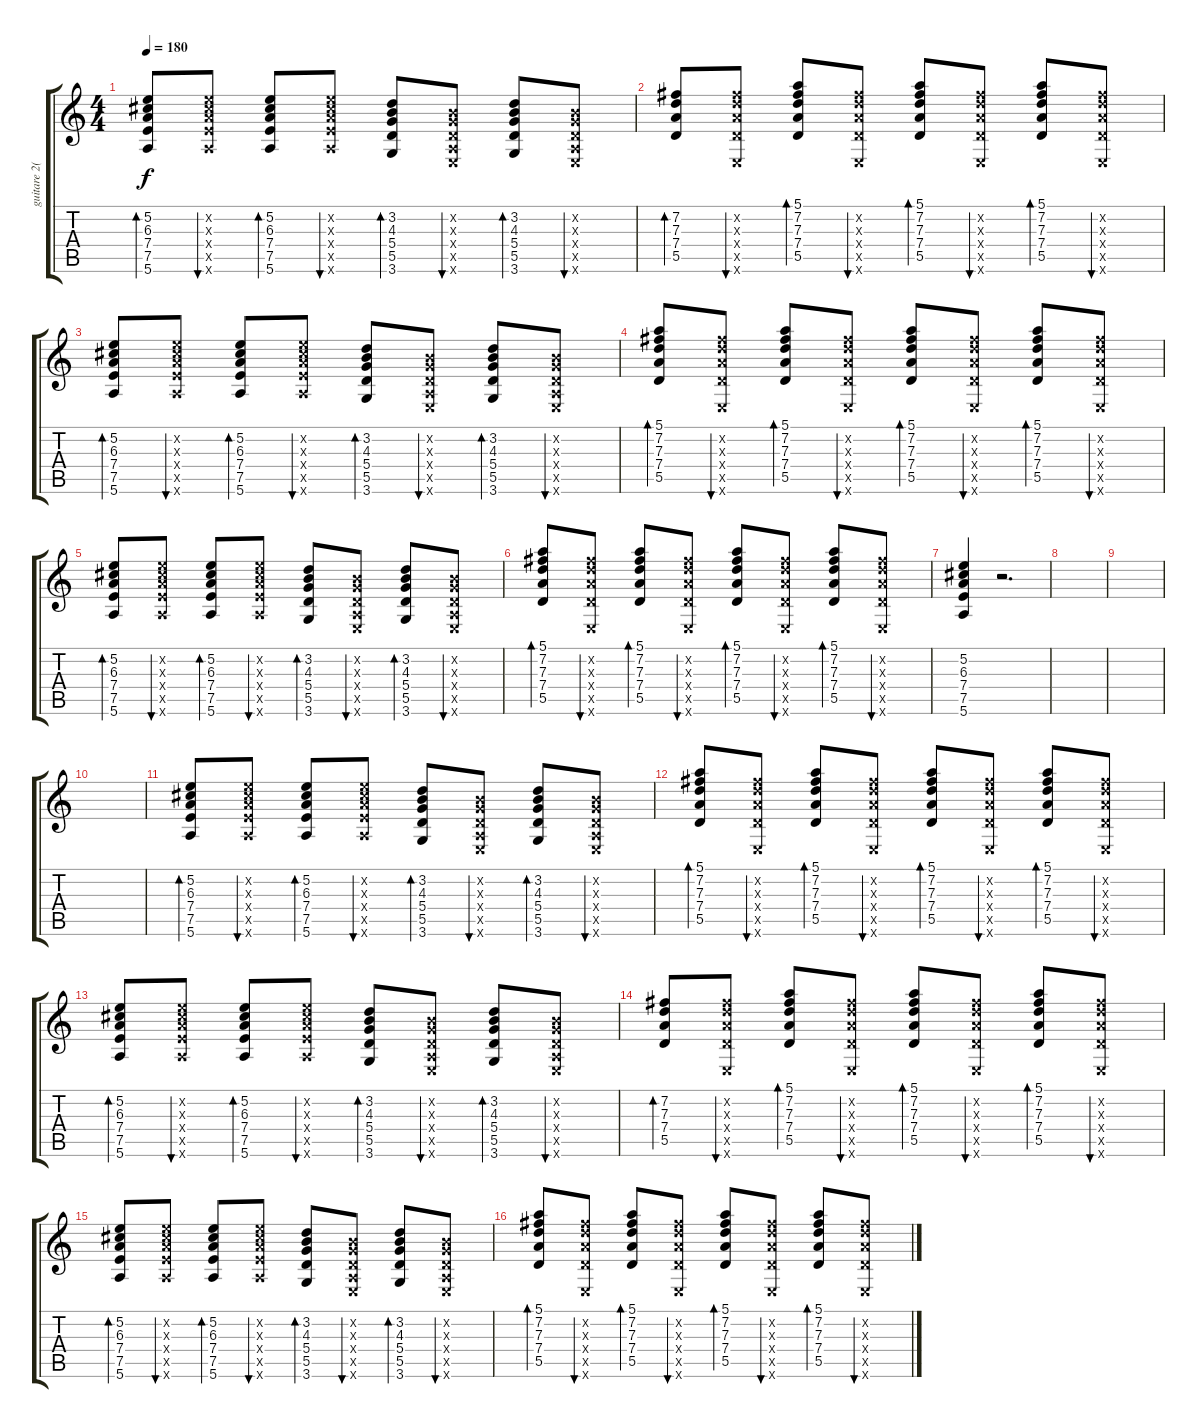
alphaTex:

\track ("guitare 2(lint)" "guitare 2(") {instrument electricguitarclean}
\staff {score tabs}
\tuning (E4 B3 G3 D3 A2 E2) {hide}
\ts (4 4)
\tempo 180
\clef g2
\ks c
(5.2 6.3 7.4 7.5 5.6).8{bd 60 dy f} (5.2{x} 6.3{x} 7.4{x} 7.5{x} 5.6{x}).8{bu 60} (5.2 6.3 7.4 7.5 5.6).8{bd 60} (5.2{x} 6.3{x} 7.4{x} 7.5{x} 5.6{x}).8{bu 60} (3.2 4.3 5.4 5.5 3.6).8{bd 60} (0.2{x} 0.3{x} 0.4{x} 0.5{x} 0.6{x}).8{bu 60} (3.2 4.3 5.4 5.5 3.6).8{bd 60} (0.2{x} 0.3{x} 0.4{x} 0.5{x} 0.6{x}).8{bu 60} |
(7.2 7.3 7.4 5.5).8{bd 60} (7.2{x} 7.3{x} 7.4{x} 5.5{x} 0.6{x}).8{bu 60} (5.1 7.2 7.3 7.4 5.5).8{bd 60} (7.2{x} 7.3{x} 7.4{x} 5.5{x} 0.6{x}).8{bu 60} (5.1 7.2 7.3 7.4 5.5).8{bd 60} (7.2{x} 7.3{x} 7.4{x} 5.5{x} 0.6{x}).8{bu 60} (5.1 7.2 7.3 7.4 5.5).8{bd 60} (7.2{x} 7.3{x} 7.4{x} 5.5{x} 0.6{x}).8{bu 60} |
(5.2 6.3 7.4 7.5 5.6).8{bd 60} (5.2{x} 6.3{x} 7.4{x} 7.5{x} 5.6{x}).8{bu 60} (5.2 6.3 7.4 7.5 5.6).8{bd 60} (5.2{x} 6.3{x} 7.4{x} 7.5{x} 5.6{x}).8{bu 60} (3.2 4.3 5.4 5.5 3.6).8{bd 60} (0.2{x} 0.3{x} 0.4{x} 0.5{x} 0.6{x}).8{bu 60} (3.2 4.3 5.4 5.5 3.6).8{bd 60} (0.2{x} 0.3{x} 0.4{x} 0.5{x} 0.6{x}).8{bu 60} |
(5.1 7.2 7.3 7.4 5.5).8{bd 60} (7.2{x} 7.3{x} 7.4{x} 5.5{x} 0.6{x}).8{bu 60} (5.1 7.2 7.3 7.4 5.5).8{bd 60} (7.2{x} 7.3{x} 7.4{x} 5.5{x} 0.6{x}).8{bu 60} (5.1 7.2 7.3 7.4 5.5).8{bd 60} (7.2{x} 7.3{x} 7.4{x} 5.5{x} 0.6{x}).8{bu 60} (5.1 7.2 7.3 7.4 5.5).8{bd 60} (7.2{x} 7.3{x} 7.4{x} 5.5{x} 0.6{x}).8{bu 60} |
(5.2 6.3 7.4 7.5 5.6).8{bd 60} (5.2{x} 6.3{x} 7.4{x} 7.5{x} 5.6{x}).8{bu 60} (5.2 6.3 7.4 7.5 5.6).8{bd 60} (5.2{x} 6.3{x} 7.4{x} 7.5{x} 5.6{x}).8{bu 60} (3.2 4.3 5.4 5.5 3.6).8{bd 60} (0.2{x} 0.3{x} 0.4{x} 0.5{x} 0.6{x}).8{bu 60} (3.2 4.3 5.4 5.5 3.6).8{bd 60} (0.2{x} 0.3{x} 0.4{x} 0.5{x} 0.6{x}).8{bu 60} |
(5.1 7.2 7.3 7.4 5.5).8{bd 60} (7.2{x} 7.3{x} 7.4{x} 5.5{x} 0.6{x}).8{bu 60} (5.1 7.2 7.3 7.4 5.5).8{bd 60} (7.2{x} 7.3{x} 7.4{x} 5.5{x} 0.6{x}).8{bu 60} (5.1 7.2 7.3 7.4 5.5).8{bd 60} (7.2{x} 7.3{x} 7.4{x} 5.5{x} 0.6{x}).8{bu 60} (5.1 7.2 7.3 7.4 5.5).8{bd 60} (7.2{x} 7.3{x} 7.4{x} 5.5{x} 0.6{x}).8{bu 60} |
(5.2 6.3 7.4 7.5 5.6).4 r.2{d} |
|
|
|
(5.2 6.3 7.4 7.5 5.6).8{bd 60} (5.2{x} 6.3{x} 7.4{x} 7.5{x} 5.6{x}).8{bu 60} (5.2 6.3 7.4 7.5 5.6).8{bd 60} (5.2{x} 6.3{x} 7.4{x} 7.5{x} 5.6{x}).8{bu 60} (3.2 4.3 5.4 5.5 3.6).8{bd 60} (0.2{x} 0.3{x} 0.4{x} 0.5{x} 0.6{x}).8{bu 60} (3.2 4.3 5.4 5.5 3.6).8{bd 60} (0.2{x} 0.3{x} 0.4{x} 0.5{x} 0.6{x}).8{bu 60} |
(5.1 7.2 7.3 7.4 5.5).8{bd 60} (7.2{x} 7.3{x} 7.4{x} 5.5{x} 0.6{x}).8{bu 60} (5.1 7.2 7.3 7.4 5.5).8{bd 60} (7.2{x} 7.3{x} 7.4{x} 5.5{x} 0.6{x}).8{bu 60} (5.1 7.2 7.3 7.4 5.5).8{bd 60} (7.2{x} 7.3{x} 7.4{x} 5.5{x} 0.6{x}).8{bu 60} (5.1 7.2 7.3 7.4 5.5).8{bd 60} (7.2{x} 7.3{x} 7.4{x} 5.5{x} 0.6{x}).8{bu 60} |
(5.2 6.3 7.4 7.5 5.6).8{bd 60} (5.2{x} 6.3{x} 7.4{x} 7.5{x} 5.6{x}).8{bu 60} (5.2 6.3 7.4 7.5 5.6).8{bd 60} (5.2{x} 6.3{x} 7.4{x} 7.5{x} 5.6{x}).8{bu 60} (3.2 4.3 5.4 5.5 3.6).8{bd 60} (0.2{x} 0.3{x} 0.4{x} 0.5{x} 0.6{x}).8{bu 60} (3.2 4.3 5.4 5.5 3.6).8{bd 60} (0.2{x} 0.3{x} 0.4{x} 0.5{x} 0.6{x}).8{bu 60} |
(7.2 7.3 7.4 5.5).8{bd 60} (7.2{x} 7.3{x} 7.4{x} 5.5{x} 0.6{x}).8{bu 60} (5.1 7.2 7.3 7.4 5.5).8{bd 60} (7.2{x} 7.3{x} 7.4{x} 5.5{x} 0.6{x}).8{bu 60} (5.1 7.2 7.3 7.4 5.5).8{bd 60} (7.2{x} 7.3{x} 7.4{x} 5.5{x} 0.6{x}).8{bu 60} (5.1 7.2 7.3 7.4 5.5).8{bd 60} (7.2{x} 7.3{x} 7.4{x} 5.5{x} 0.6{x}).8{bu 60} |
(5.2 6.3 7.4 7.5 5.6).8{bd 60} (5.2{x} 6.3{x} 7.4{x} 7.5{x} 5.6{x}).8{bu 60} (5.2 6.3 7.4 7.5 5.6).8{bd 60} (5.2{x} 6.3{x} 7.4{x} 7.5{x} 5.6{x}).8{bu 60} (3.2 4.3 5.4 5.5 3.6).8{bd 60} (0.2{x} 0.3{x} 0.4{x} 0.5{x} 0.6{x}).8{bu 60} (3.2 4.3 5.4 5.5 3.6).8{bd 60} (0.2{x} 0.3{x} 0.4{x} 0.5{x} 0.6{x}).8{bu 60} |
(5.1 7.2 7.3 7.4 5.5).8{bd 60} (7.2{x} 7.3{x} 7.4{x} 5.5{x} 0.6{x}).8{bu 60} (5.1 7.2 7.3 7.4 5.5).8{bd 60} (7.2{x} 7.3{x} 7.4{x} 5.5{x} 0.6{x}).8{bu 60} (5.1 7.2 7.3 7.4 5.5).8{bd 60} (7.2{x} 7.3{x} 7.4{x} 5.5{x} 0.6{x}).8{bu 60} (5.1 7.2 7.3 7.4 5.5).8{bd 60} (7.2{x} 7.3{x} 7.4{x} 5.5{x} 0.6{x}).8{bu 60}
